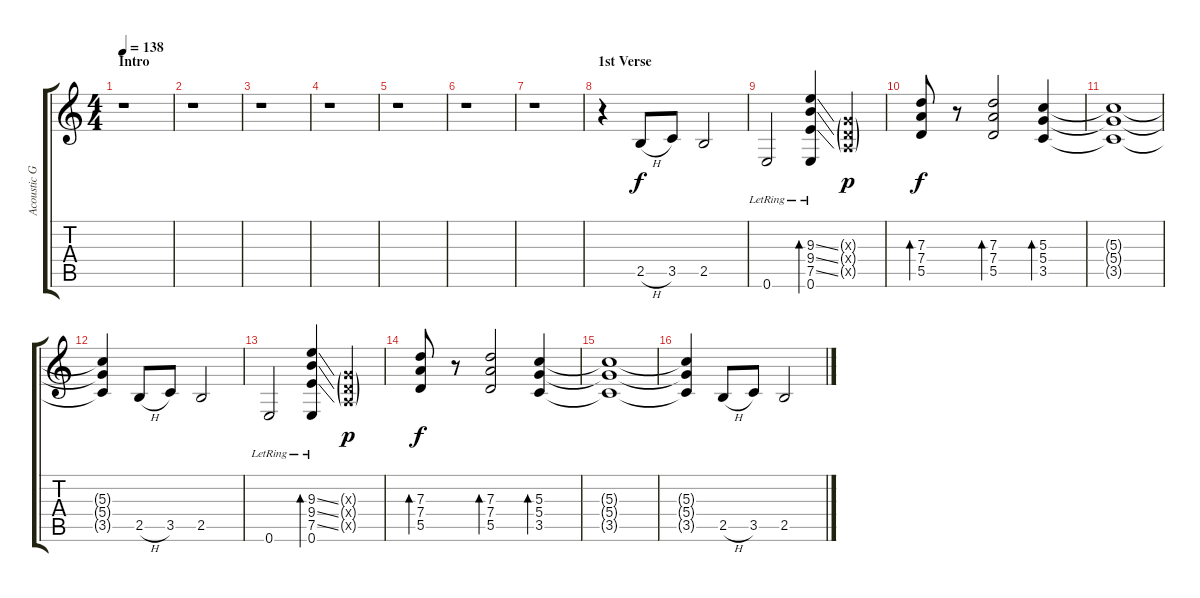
\track ("Acoustic Guitar" "Acoustic G") {instrument acousticguitarsteel}
\staff {score tabs}
\tuning (E4 B3 G3 D3 A2 E2) {hide}
\ts (4 4)
\section ("" "Intro")
\tempo 138
\clef g2
\ks c
r.1{dy f instrument acousticguitarsteel} |
r.1 |
r.1 |
r.1 |
r.1 |
r.1 |
r.1 |
\section ("" "1st Verse")
r.4 2.5{h}.8 3.5.8 2.5.2 |
0.6{lr}.2 (9.3{ss} 9.4{ss} 7.5{ss} 0.6{lr}).4{bd 60} (0.3{g x} 0.4{g x} 0.5{g x}).4{dy p} |
(7.3 7.4 5.5).8{bd 60 dy f} r.8 (7.3 7.4 5.5).2{bd 60} (5.3 5.4 3.5).4{bd 60} |
(5.3{t} 5.4{t} 3.5{t}).1 |
(5.3{t} 5.4{t} 3.5{t}).4 2.5{h}.8 3.5.8 2.5.2 |
0.6{lr}.2 (9.3{ss} 9.4{ss} 7.5{ss} 0.6{lr}).4{bd 60} (0.3{g x} 0.4{g x} 0.5{g x}).4{dy p} |
(7.3 7.4 5.5).8{bd 60 dy f} r.8 (7.3 7.4 5.5).2{bd 60} (5.3 5.4 3.5).4{bd 60} |
(5.3{t} 5.4{t} 3.5{t}).1 |
(5.3{t} 5.4{t} 3.5{t}).4 2.5{h}.8 3.5.8 2.5.2
